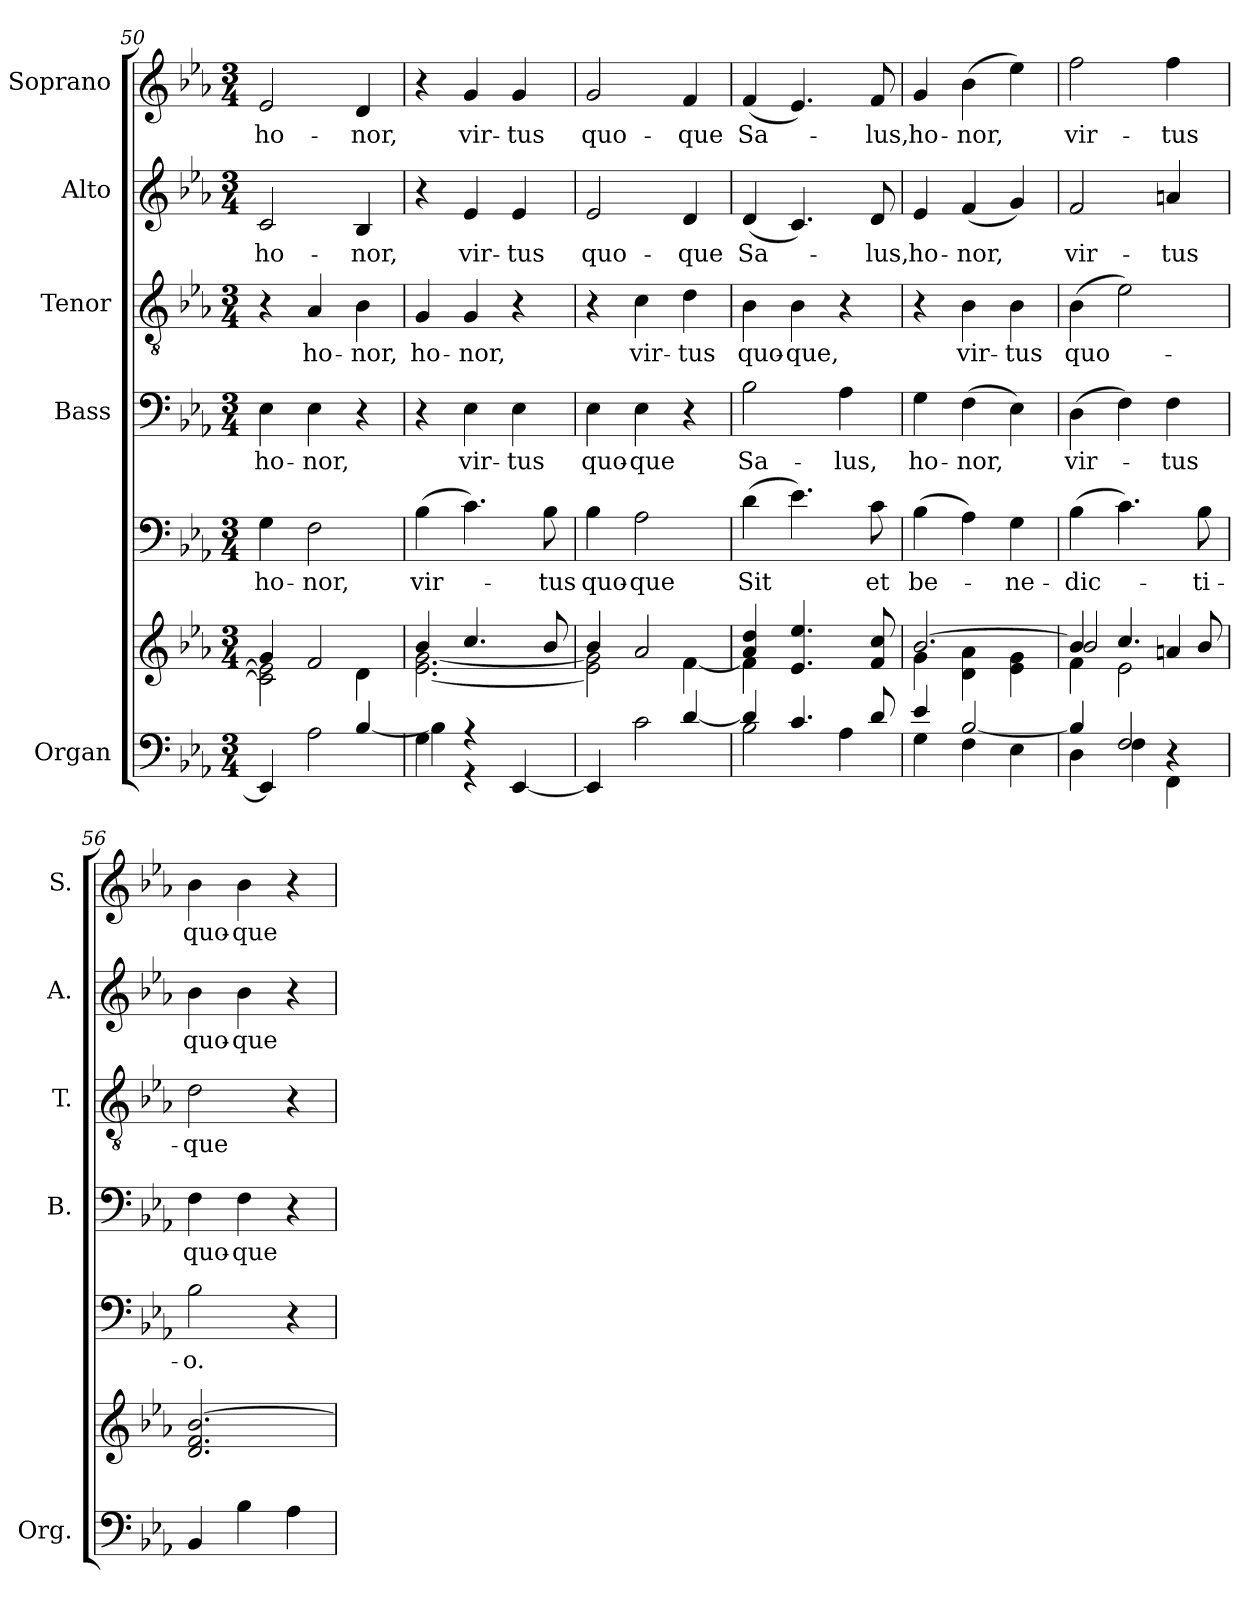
**kern	**kern	**kern	**text	**kern	**text	**kern	**text	**kern	**text	**kern	**text
*part6	*part6	*part5	*part5	*part4	*part4	*part3	*part3	*part2	*part2	*part1	*part1
*staff7	*staff6	*staff5	*staff5	*staff4	*staff4	*staff3	*staff3	*staff2	*staff2	*staff1	*staff1
*I"Organ	*	*	*	*I"Bass	*	*I"Tenor	*	*I"Alto	*	*I"Soprano	*
*I'Org.	*	*	*	*I'B.	*	*I'T.	*	*I'A.	*	*I'S.	*
*clefF4	*clefG2	*clefF4	*	*clefF4	*	*clefGv2	*	*clefG2	*	*clefG2	*
*	*	*	*	*	*	*ITrd7c12	*	*	*	*	*
*k[b-e-a-]	*k[b-e-a-]	*k[b-e-a-]	*	*k[b-e-a-]	*	*k[b-e-a-]	*	*k[b-e-a-]	*	*k[b-e-a-]	*
*E-:	*E-:	*E-:	*	*E-:	*	*E-:	*	*E-:	*	*E-:	*
*M3/4	*M3/4	*M3/4	*	*M3/4	*	*M3/4	*	*M3/4	*	*M3/4	*
=50	=50	=50	=50	=50	=50	=50	=50	=50	=50	=50	=50
*^	*^	*	*	*	*	*	*	*	*	*	*
!	!	!	!	!	!LO:LY:b:color=#000000	!	!	!	!	!	!	!	!
!	!	!	!	!	!	!	!LO:LY:b:color=#000000	!	!	!	!	!	!
!	!	!	!	!	!	!	!	!	!	!	!LO:LY:b:color=#000000	!	!
!	!	!	!	!	!	!	!	!	!	!	!	!	!LO:LY:b:color=#000000
4EE-i/]	2ryy	4gi/	2ci\] 2e-i]	4Gi\	ho-	4E-i\	ho-	4r	.	2ci/	ho-	2e-i/	ho-
!	!	!	!	!	!LO:LY:b:color=#000000	!	!	!	!	!	!	!	!
!	!	!	!	!	!	!	!LO:LY:b:color=#000000	!	!	!	!	!	!
!	!	!	!	!	!	!	!	!	!LO:LY:b:color=#000000	!	!	!	!
2A-i\	.	2fi/	.	2Fi\	-nor,	4E-i\	-nor,	4AA-i/	ho-	.	.	.	.
!	!	!	!	!	!	!	!	!	!LO:LY:b:color=#000000	!	!	!	!
!	!	!	!	!	!	!	!	!	!	!	!LO:LY:b:color=#000000	!	!
!	!	!	!	!	!	!	!	!	!	!	!	!	!LO:LY:b:color=#000000
.	[>4B-i/	.	4di\	.	.	4r	.	4BB-i\	-nor,	4B-i/	-nor,	4di/	-nor,
=51	=51	=51	=51	=51	=51	=51	=51	=51	=51	=51	=51	=51	=51
!	!	!	!	!	!LO:LY:b:color=#000000	!	!	!	!	!	!	!	!
!	!	!	!	!	!	!	!	!	!LO:LY:b:color=#000000	!	!	!	!
4Gi\	4B-i\]	4b-i/	[<2.e-i\ [<2.gi	(4B-i\	vir-	4r	.	4GGi/	ho-	4r	.	4r	.
!	!	!	!	!	!	!	!LO:LY:b:color=#000000	!	!	!	!	!	!
!	!	!	!	!	!	!	!	!	!LO:LY:b:color=#000000	!	!	!	!
!	!	!	!	!	!	!	!	!	!	!	!LO:LY:b:color=#000000	!	!
!	!	!	!	!	!	!	!	!	!	!	!	!	!LO:LY:b:color=#000000
4r	4r	4.cci/	.	4.ci\)	.	4E-i\	vir-	4GGi/	-nor,	4e-i/	vir-	4gi/	vir-
!	!	!	!	!	!	!	!LO:LY:b:color=#000000	!	!	!	!	!	!
!	!	!	!	!	!	!	!	!	!	!	!LO:LY:b:color=#000000	!	!
!	!	!	!	!	!	!	!	!	!	!	!	!	!LO:LY:b:color=#000000
[<4EE-i/	4ryy	.	.	.	.	4E-i\	-tus	4r	.	4e-i/	-tus	4gi/	-tus
!	!	!	!	!	!LO:LY:b:color=#000000	!	!	!	!	!	!	!	!
.	.	8b-i/	.	8B-i\	-tus	.	.	.	.	.	.	.	.
=52	=52	=52	=52	=52	=52	=52	=52	=52	=52	=52	=52	=52	=52
!	!	!	!	!	!LO:LY:b:color=#000000	!	!	!	!	!	!	!	!
!	!	!	!	!	!	!	!LO:LY:b:color=#000000	!	!	!	!	!	!
!	!	!	!	!	!	!	!	!	!	!	!LO:LY:b:color=#000000	!	!
!	!	!	!	!	!	!	!	!	!	!	!	!	!LO:LY:b:color=#000000
4EE-i/]	2ryy	4b-i/	2e-i\] 2gi]	4B-i\	quo-	4E-i\	quo-	4r	.	2e-i/	quo-	2gi/	quo-
!	!	!	!	!	!LO:LY:b:color=#000000	!	!	!	!	!	!	!	!
!	!	!	!	!	!	!	!LO:LY:b:color=#000000	!	!	!	!	!	!
!	!	!	!	!	!	!	!	!	!LO:LY:b:color=#000000	!	!	!	!
2ci\	.	2a-i/	.	2A-i\	-que	4E-i\	-que	4Ci\	vir-	.	.	.	.
!	!	!	!	!	!	!	!	!	!LO:LY:b:color=#000000	!	!	!	!
!	!	!	!	!	!	!	!	!	!	!	!LO:LY:b:color=#000000	!	!
!	!	!	!	!	!	!	!	!	!	!	!	!	!LO:LY:b:color=#000000
.	[>4di/	.	[<4fi\	.	.	4r	.	4Di\	-tus	4di/	-que	4fi/	-que
!!LO:LB:g=z
=53	=53	=53	=53	=53	=53	=53	=53	=53	=53	=53	=53	=53	=53
!	!	!	!	!	!LO:LY:b:color=#000000	!	!	!	!	!	!	!	!
!	!	!	!	!	!	!	!LO:LY:b:color=#000000	!	!	!	!	!	!
!	!	!	!	!	!	!	!	!	!LO:LY:b:color=#000000	!	!	!	!
!	!	!	!	!	!	!	!	!	!	!	!LO:LY:b:color=#000000	!	!
!	!	!	!	!	!	!	!	!	!	!	!	!	!LO:LY:b:color=#000000
2B-i\	4di/]	4a-i/ 4ddi	4fi\]	(4di\	Sit	2B-i\	Sa-	4BB-i\	quo-	(4di/	Sa-	(4fi/	Sa-
!	!	!	!	!	!	!	!	!	!LO:LY:b:color=#000000	!	!	!	!
.	4.ci/	4.e-i/ 4.ee-i	4ryy	4.e-i\)	.	.	.	4BB-i\	-que,	4.ci/)	.	4.e-i/)	.
!	!	!	!	!	!	!	!LO:LY:b:color=#000000	!	!	!	!	!	!
4A-i\	.	.	4ryy	.	.	4A-i\	-lus,	4r	.	.	.	.	.
!	!	!	!	!	!LO:LY:b:color=#000000	!	!	!	!	!	!	!	!
!	!	!	!	!	!	!	!	!	!	!	!LO:LY:b:color=#000000	!	!
!	!	!	!	!	!	!	!	!	!	!	!	!	!LO:LY:b:color=#000000
.	8di/	8fi/ 8cci	.	8ci\	et	.	.	.	.	8di/	-lus,	8fi/	-lus,
=54	=54	=54	=54	=54	=54	=54	=54	=54	=54	=54	=54	=54	=54
!	!	!	!	!	!LO:LY:b:color=#000000	!	!	!	!	!	!	!	!
!	!	!	!	!	!	!	!LO:LY:b:color=#000000	!	!	!	!	!	!
!	!	!	!	!	!	!	!	!	!	!	!LO:LY:b:color=#000000	!	!
!	!	!	!	!	!	!	!	!	!	!	!	!	!LO:LY:b:color=#000000
4Gi\	4e-i/	[>2.b-i/	4gi\	(4B-i\	be-	4Gi\	ho-	4r	.	4e-i/	ho-	4gi/	ho-
!	!	!	!	!	!	!	!LO:LY:b:color=#000000	!	!	!	!	!	!
!	!	!	!	!	!	!	!	!	!LO:LY:b:color=#000000	!	!	!	!
!	!	!	!	!	!	!	!	!	!	!	!LO:LY:b:color=#000000	!	!
!	!	!	!	!	!	!	!	!	!	!	!	!	!LO:LY:b:color=#000000
4Fi\	[>2B-i/	.	4di\ 4a-i	4A-i\)	.	(4Fi\	-nor,	4BB-i\	vir-	(4fi/	-nor,	(4b-i\	-nor,
!	!	!	!	!	!LO:LY:b:color=#000000	!	!	!	!	!	!	!	!
!	!	!	!	!	!	!	!	!	!LO:LY:b:color=#000000	!	!	!	!
4E-i\	.	.	4e-i\ 4gi	4Gi\	-ne-	4E-i\)	.	4BB-i\	-tus	4gi/)	.	4ee-i\)	.
=55	=55	=55	=55	=55	=55	=55	=55	=55	=55	=55	=55	=55	=55
*	*^	*	*^	*	*	*	*	*	*	*	*	*	*
!	!	!	!	!	!	!	!LO:LY:b:color=#000000	!	!	!	!	!	!	!	!
!	!	!	!	!	!	!	!	!	!LO:LY:b:color=#000000	!	!	!	!	!	!
!	!	!	!	!	!	!	!	!	!	!	!LO:LY:b:color=#000000	!	!	!	!
!	!	!	!	!	!	!	!	!	!	!	!	!	!LO:LY:b:color=#000000	!	!
!	!	!	!	!	!	!	!	!	!	!	!	!	!	!	!LO:LY:b:color=#000000
4ryy	4Di\	4B-i/]	4b-i/]	2b-i/	4fi\	(4B-i\	-dic-	(4Di\	vir-	(4BB-i\	quo-	2fi/	vir-	2ffi\	vir-
2Fi/	4Fi\	4ryy	4.cci/	.	2e-i\	4.ci\)	.	4Fi\)	.	2E-i\)	.	.	.	.	.
!	!	!	!	!	!	!	!	!	!LO:LY:b:color=#000000	!	!	!	!	!	!
!	!	!	!	!	!	!	!	!	!	!	!	!	!LO:LY:b:color=#000000	!	!
!	!	!	!	!	!	!	!	!	!	!	!	!	!	!	!LO:LY:b:color=#000000
.	4FFi\	4r	.	4ani/	.	.	.	4Fi\	-tus	.	.	4ani/	-tus	4ffi\	-tus
!	!	!	!	!	!	!	!LO:LY:b:color=#000000	!	!	!	!	!	!	!	!
.	.	.	8b-i/	.	.	8B-i\	-ti-	.	.	.	.	.	.	.	.
*v	*v	*v	*	*	*	*	*	*	*	*	*	*	*	*	*
*	*v	*v	*v	*	*	*	*	*	*	*	*	*	*
=56	=56	=56	=56	=56	=56	=56	=56	=56	=56	=56	=56
!	!	!	!LO:LY:b:color=#000000	!	!	!	!	!	!	!	!
!	!	!	!	!	!LO:LY:b:color=#000000	!	!	!	!	!	!
!	!	!	!	!	!	!	!LO:LY:b:color=#000000	!	!	!	!
!	!	!	!	!	!	!	!	!	!LO:LY:b:color=#000000	!	!
!	!	!	!	!	!	!	!	!	!	!	!LO:LY:b:color=#000000
4BB-i/	2.di/ 2.fi [>2.b-i	2B-i\	-o.	4Fi\	quo-	2Di\	-que	4b-i\	quo-	4b-i\	quo-
!	!	!	!	!	!LO:LY:b:color=#000000	!	!	!	!	!	!
!	!	!	!	!	!	!	!	!	!LO:LY:b:color=#000000	!	!
!	!	!	!	!	!	!	!	!	!	!	!LO:LY:b:color=#000000
4B-i\	.	.	.	4Fi\	-que	.	.	4b-i\	-que	4b-i\	-que
4A-i\	.	4r	.	4r	.	4r	.	4r	.	4r	.
=	=	=	=	=	=	=	=	=	=	=	=
*-	*-	*-	*-	*-	*-	*-	*-	*-	*-	*-	*-
